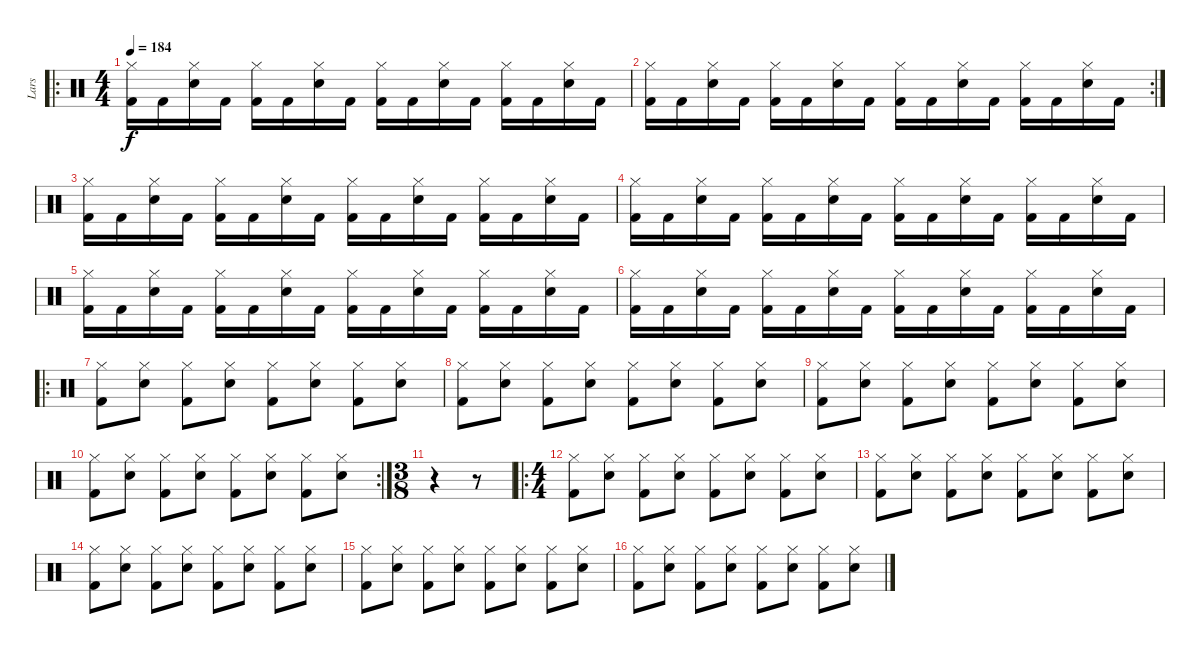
\track ("Lars" "Lars") {instrument percussion}
\staff {score}
\articulation defaults
\ro
\ts (4 4)
\tempo 184
\clef neutral
\ks c
("Kick (hit) 2" "Hi-Hat (closed)").16{dy f} "Kick (hit) 2".16 ("Snare (hit) 2" "Hi-Hat (closed)").16 "Kick (hit) 2".16 ("Hi-Hat (closed)" "Kick (hit) 2").16 "Kick (hit) 2".16 ("Snare (hit) 2" "Hi-Hat (closed)").16 "Kick (hit) 2".16 ("Kick (hit) 2" "Hi-Hat (closed)").16 "Kick (hit) 2".16 ("Snare (hit) 2" "Hi-Hat (closed)").16 "Kick (hit) 2".16 ("Hi-Hat (closed)" "Kick (hit) 2").16 "Kick (hit) 2".16 ("Snare (hit) 2" "Hi-Hat (closed)").16 "Kick (hit) 2".16 |
\rc 2
("Kick (hit) 2" "Hi-Hat (closed)").16 "Kick (hit) 2".16 ("Snare (hit) 2" "Hi-Hat (closed)").16 "Kick (hit) 2".16 ("Hi-Hat (closed)" "Kick (hit) 2").16 "Kick (hit) 2".16 ("Snare (hit) 2" "Hi-Hat (closed)").16 "Kick (hit) 2".16 ("Kick (hit) 2" "Hi-Hat (closed)").16 "Kick (hit) 2".16 ("Snare (hit) 2" "Hi-Hat (closed)").16 "Kick (hit) 2".16 ("Hi-Hat (closed)" "Kick (hit) 2").16 "Kick (hit) 2".16 ("Snare (hit) 2" "Hi-Hat (closed)").16 "Kick (hit) 2".16 |
("Kick (hit) 2" "Hi-Hat (closed)").16 "Kick (hit) 2".16 ("Snare (hit) 2" "Hi-Hat (closed)").16 "Kick (hit) 2".16 ("Hi-Hat (closed)" "Kick (hit) 2").16 "Kick (hit) 2".16 ("Snare (hit) 2" "Hi-Hat (closed)").16 "Kick (hit) 2".16 ("Kick (hit) 2" "Hi-Hat (closed)").16 "Kick (hit) 2".16 ("Snare (hit) 2" "Hi-Hat (closed)").16 "Kick (hit) 2".16 ("Hi-Hat (closed)" "Kick (hit) 2").16 "Kick (hit) 2".16 ("Snare (hit) 2" "Hi-Hat (closed)").16 "Kick (hit) 2".16 |
("Kick (hit) 2" "Hi-Hat (closed)").16 "Kick (hit) 2".16 ("Snare (hit) 2" "Hi-Hat (closed)").16 "Kick (hit) 2".16 ("Hi-Hat (closed)" "Kick (hit) 2").16 "Kick (hit) 2".16 ("Snare (hit) 2" "Hi-Hat (closed)").16 "Kick (hit) 2".16 ("Kick (hit) 2" "Hi-Hat (closed)").16 "Kick (hit) 2".16 ("Snare (hit) 2" "Hi-Hat (closed)").16 "Kick (hit) 2".16 ("Hi-Hat (closed)" "Kick (hit) 2").16 "Kick (hit) 2".16 ("Snare (hit) 2" "Hi-Hat (closed)").16 "Kick (hit) 2".16 |
("Kick (hit) 2" "Hi-Hat (closed)").16 "Kick (hit) 2".16 ("Snare (hit) 2" "Hi-Hat (closed)").16 "Kick (hit) 2".16 ("Hi-Hat (closed)" "Kick (hit) 2").16 "Kick (hit) 2".16 ("Snare (hit) 2" "Hi-Hat (closed)").16 "Kick (hit) 2".16 ("Kick (hit) 2" "Hi-Hat (closed)").16 "Kick (hit) 2".16 ("Snare (hit) 2" "Hi-Hat (closed)").16 "Kick (hit) 2".16 ("Hi-Hat (closed)" "Kick (hit) 2").16 "Kick (hit) 2".16 ("Snare (hit) 2" "Hi-Hat (closed)").16 "Kick (hit) 2".16 |
("Kick (hit) 2" "Hi-Hat (closed)").16 "Kick (hit) 2".16 ("Snare (hit) 2" "Hi-Hat (closed)").16 "Kick (hit) 2".16 ("Hi-Hat (closed)" "Kick (hit) 2").16 "Kick (hit) 2".16 ("Snare (hit) 2" "Hi-Hat (closed)").16 "Kick (hit) 2".16 ("Kick (hit) 2" "Hi-Hat (closed)").16 "Kick (hit) 2".16 ("Snare (hit) 2" "Hi-Hat (closed)").16 "Kick (hit) 2".16 ("Hi-Hat (closed)" "Kick (hit) 2").16 "Kick (hit) 2".16 ("Snare (hit) 2" "Hi-Hat (closed)").16 "Kick (hit) 2".16 |
\ro
("Kick (hit) 2" "Hi-Hat (closed)").8 ("Snare (hit) 2" "Hi-Hat (closed)").8 ("Kick (hit) 2" "Hi-Hat (closed)").8 ("Snare (hit) 2" "Hi-Hat (closed)").8 ("Kick (hit) 2" "Hi-Hat (closed)").8 ("Snare (hit) 2" "Hi-Hat (closed)").8 ("Kick (hit) 2" "Hi-Hat (closed)").8 ("Snare (hit) 2" "Hi-Hat (closed)").8 |
("Kick (hit) 2" "Hi-Hat (closed)").8 ("Snare (hit) 2" "Hi-Hat (closed)").8 ("Kick (hit) 2" "Hi-Hat (closed)").8 ("Snare (hit) 2" "Hi-Hat (closed)").8 ("Kick (hit) 2" "Hi-Hat (closed)").8 ("Snare (hit) 2" "Hi-Hat (closed)").8 ("Kick (hit) 2" "Hi-Hat (closed)").8 ("Snare (hit) 2" "Hi-Hat (closed)").8 |
("Kick (hit) 2" "Hi-Hat (closed)").8 ("Snare (hit) 2" "Hi-Hat (closed)").8 ("Kick (hit) 2" "Hi-Hat (closed)").8 ("Snare (hit) 2" "Hi-Hat (closed)").8 ("Kick (hit) 2" "Hi-Hat (closed)").8 ("Snare (hit) 2" "Hi-Hat (closed)").8 ("Kick (hit) 2" "Hi-Hat (closed)").8 ("Snare (hit) 2" "Hi-Hat (closed)").8 |
\rc 2
("Kick (hit) 2" "Hi-Hat (closed)").8 ("Snare (hit) 2" "Hi-Hat (closed)").8 ("Kick (hit) 2" "Hi-Hat (closed)").8 ("Snare (hit) 2" "Hi-Hat (closed)").8 ("Kick (hit) 2" "Hi-Hat (closed)").8 ("Snare (hit) 2" "Hi-Hat (closed)").8 ("Kick (hit) 2" "Hi-Hat (closed)").8 ("Snare (hit) 2" "Hi-Hat (closed)").8 |
\ts (3 8)
r.4 r.8 |
\ro
\ts (4 4)
("Kick (hit) 2" "Hi-Hat (closed)").8 ("Snare (hit) 2" "Hi-Hat (closed)").8 ("Kick (hit) 2" "Hi-Hat (closed)").8 ("Snare (hit) 2" "Hi-Hat (closed)").8 ("Kick (hit) 2" "Hi-Hat (closed)").8 ("Snare (hit) 2" "Hi-Hat (closed)").8 ("Kick (hit) 2" "Hi-Hat (closed)").8 ("Snare (hit) 2" "Hi-Hat (closed)").8 |
("Kick (hit) 2" "Hi-Hat (closed)").8 ("Snare (hit) 2" "Hi-Hat (closed)").8 ("Kick (hit) 2" "Hi-Hat (closed)").8 ("Snare (hit) 2" "Hi-Hat (closed)").8 ("Kick (hit) 2" "Hi-Hat (closed)").8 ("Snare (hit) 2" "Hi-Hat (closed)").8 ("Kick (hit) 2" "Hi-Hat (closed)").8 ("Snare (hit) 2" "Hi-Hat (closed)").8 |
("Kick (hit) 2" "Hi-Hat (closed)").8 ("Snare (hit) 2" "Hi-Hat (closed)").8 ("Kick (hit) 2" "Hi-Hat (closed)").8 ("Snare (hit) 2" "Hi-Hat (closed)").8 ("Kick (hit) 2" "Hi-Hat (closed)").8 ("Snare (hit) 2" "Hi-Hat (closed)").8 ("Kick (hit) 2" "Hi-Hat (closed)").8 ("Snare (hit) 2" "Hi-Hat (closed)").8 |
("Kick (hit) 2" "Hi-Hat (closed)").8 ("Snare (hit) 2" "Hi-Hat (closed)").8 ("Kick (hit) 2" "Hi-Hat (closed)").8 ("Snare (hit) 2" "Hi-Hat (closed)").8 ("Kick (hit) 2" "Hi-Hat (closed)").8 ("Snare (hit) 2" "Hi-Hat (closed)").8 ("Kick (hit) 2" "Hi-Hat (closed)").8 ("Snare (hit) 2" "Hi-Hat (closed)").8 |
("Kick (hit) 2" "Hi-Hat (closed)").8 ("Snare (hit) 2" "Hi-Hat (closed)").8 ("Kick (hit) 2" "Hi-Hat (closed)").8 ("Snare (hit) 2" "Hi-Hat (closed)").8 ("Kick (hit) 2" "Hi-Hat (closed)").8 ("Snare (hit) 2" "Hi-Hat (closed)").8 ("Kick (hit) 2" "Hi-Hat (closed)").8 ("Snare (hit) 2" "Hi-Hat (closed)").8
